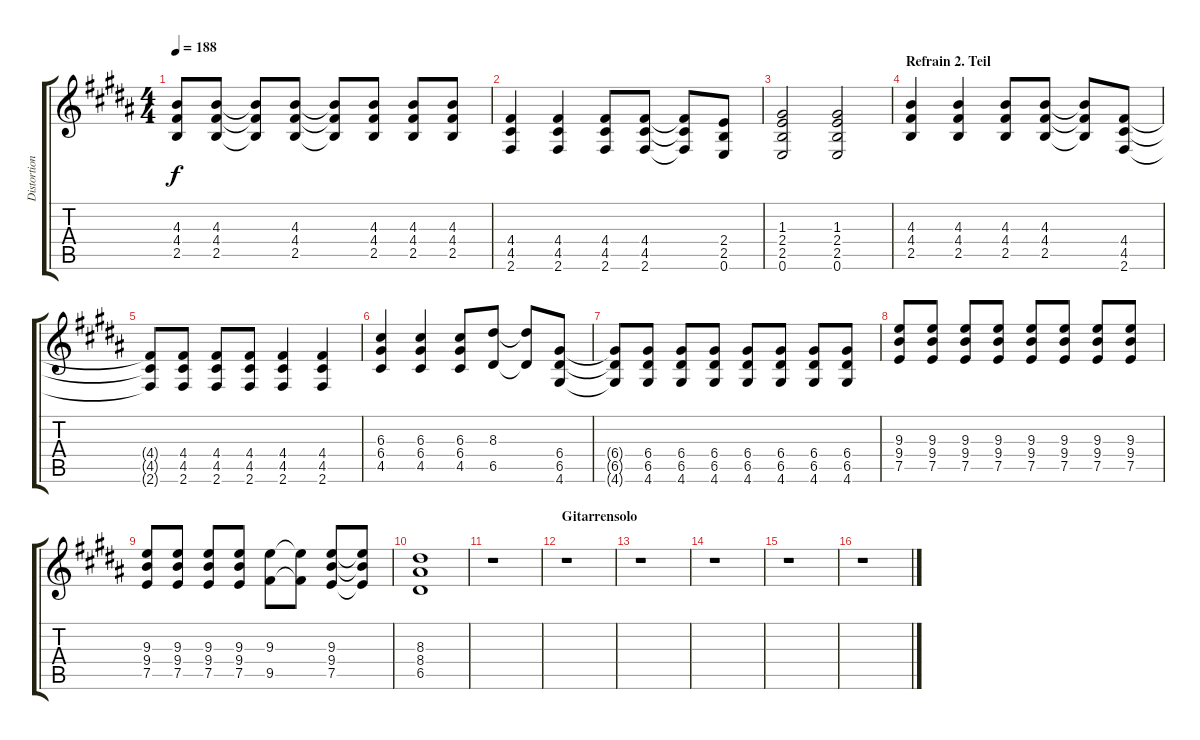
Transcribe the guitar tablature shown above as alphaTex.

\track ("Distortion" "Distortion") {instrument distortionguitar}
\staff {score tabs}
\tuning (E4 B3 G3 D3 A2 E2) {hide}
\ts (4 4)
\tempo 188
\clef g2
\ks b
(4.3{t} 4.4{t} 2.5{t}).8{dy f} (4.3 4.4 2.5).8 (4.3{t} 4.4{t} 2.5{t}).8 (4.3 4.4 2.5).8 (4.3{t} 4.4{t} 2.5{t}).8 (4.3 4.4 2.5).8 (4.3 4.4 2.5).8 (4.3 4.4 2.5).8 |
(4.4 4.5 2.6).4 (4.4 4.5 2.6).4 (4.4 4.5 2.6).8 (4.4 4.5 2.6).8 (4.4{t} 4.5{t} 2.6{t}).8 (2.4 2.5 0.6).8 |
(1.3 2.4 2.5 0.6).2 (1.3 2.4 2.5 0.6).2 |
\section ("" "Refrain 2. Teil")
(4.3 4.4 2.5).4 (4.3 4.4 2.5).4 (4.3 4.4 2.5).8 (4.3 4.4 2.5).8 (4.3{t} 4.4{t} 2.5{t}).8 (4.4 4.5 2.6).8 |
(4.4{t} 4.5{t} 2.6{t}).8 (4.4 4.5 2.6).8 (4.4 4.5 2.6).8 (4.4 4.5 2.6).8 (4.4 4.5 2.6).4 (4.4 4.5 2.6).4 |
(6.3 6.4 4.5).4 (6.3 6.4 4.5).4 (6.3 6.4 4.5).8 (8.3 6.5).8 (8.3{t} 6.5{t}).8 (6.4 6.5 4.6).8 |
(6.4{t} 6.5{t} 4.6{t}).8 (6.4 6.5 4.6).8 (6.4 6.5 4.6).8 (6.4 6.5 4.6).8 (6.4 6.5 4.6).8 (6.4 6.5 4.6).8 (6.4 6.5 4.6).8 (6.4 6.5 4.6).8 |
(9.3 9.4 7.5).8 (9.3 9.4 7.5).8 (9.3 9.4 7.5).8 (9.3 9.4 7.5).8 (9.3 9.4 7.5).8 (9.3 9.4 7.5).8 (9.3 9.4 7.5).8 (9.3 9.4 7.5).8 |
(9.3 9.4 7.5).8 (9.3 9.4 7.5).8 (9.3 9.4 7.5).8 (9.3 9.4 7.5).8 (9.3 9.5).8 (9.3{t} 9.5{t}).8 (9.3 9.4 7.5).8 (9.3{t} 9.4{t} 7.5{t}).8 |
(8.3 8.4 6.5).1 |
r.1 |
\section ("" "Gitarrensolo")
r.1 |
r.1 |
r.1 |
r.1 |
r.1
